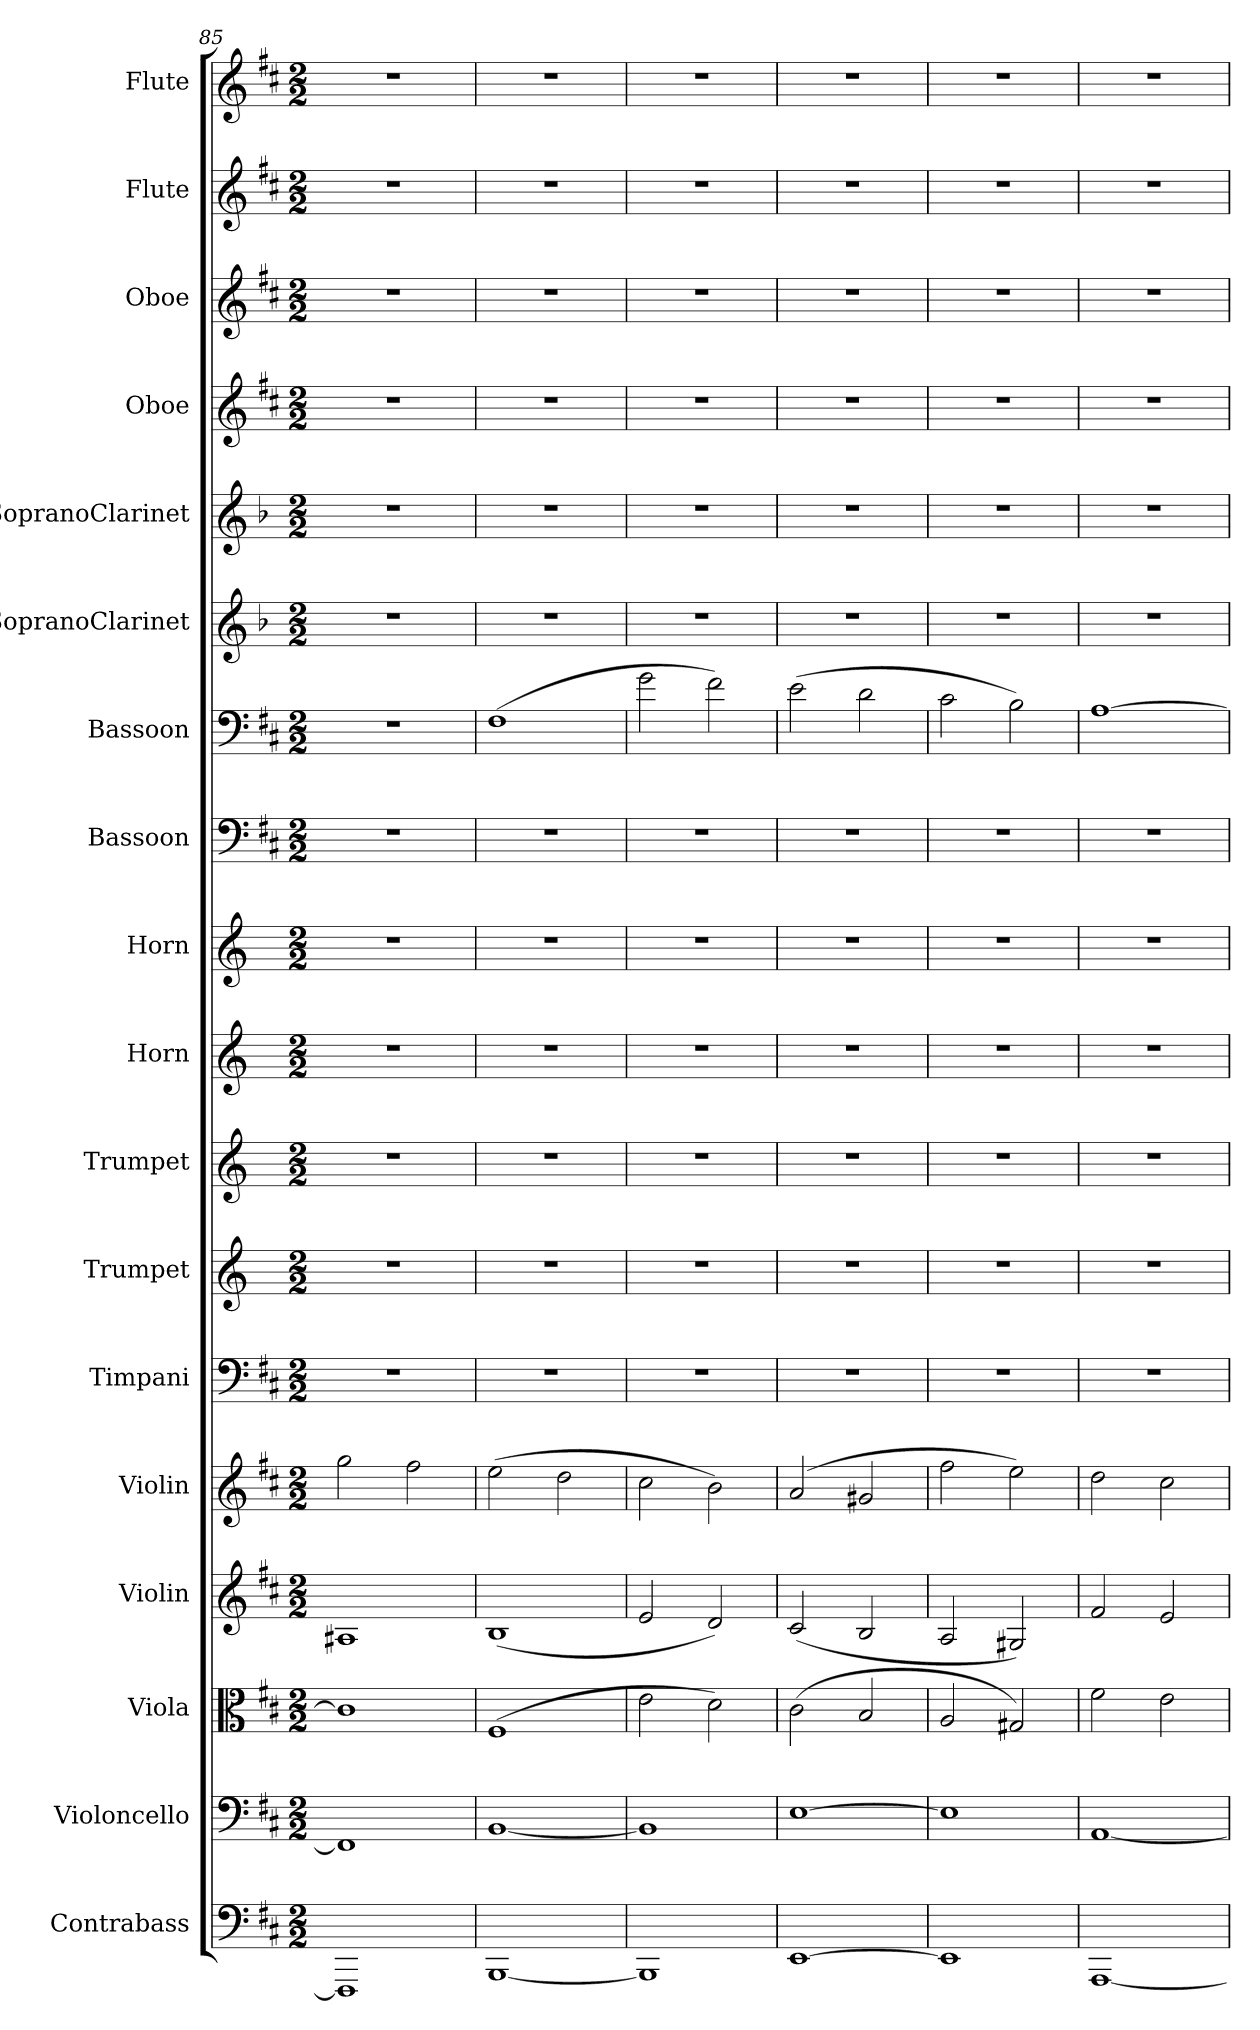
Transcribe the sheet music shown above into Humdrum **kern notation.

**kern	**kern	**kern	**kern	**kern	**kern	**kern	**kern	**kern	**kern	**kern	**kern	**kern	**kern	**kern	**kern	**kern	**kern
*part18	*part17	*part16	*part15	*part14	*part13	*part12	*part11	*part10	*part9	*part8	*part7	*part6	*part5	*part4	*part3	*part2	*part1
*staff18	*staff17	*staff16	*staff15	*staff14	*staff13	*staff12	*staff11	*staff10	*staff9	*staff8	*staff7	*staff6	*staff5	*staff4	*staff3	*staff2	*staff1
*I"Contrabass	*I"Violoncello	*I"Viola	*I"Violin	*I"Violin	*I"Timpani	*I"Trumpet	*I"Trumpet	*I"Horn	*I"Horn	*I"Bassoon	*I"Bassoon	*I"SopranoClarinet	*I"SopranoClarinet	*I"Oboe	*I"Oboe	*I"Flute	*I"Flute
*I'Cb	*I'Vc	*I'Vla	*I'Vln	*I'Vln	*I'Timp	*I'Tpt	*I'Tpt	*I'Hn	*I'Hn	*I'Bsn	*I'Bsn	*	*	*I'Ob	*I'Ob	*I'Fl	*I'Fl
*clefF4	*clefF4	*clefC3	*clefG2	*clefG2	*clefF4	*clefG2	*clefG2	*clefG2	*clefG2	*clefF4	*clefF4	*clefG2	*clefG2	*clefG2	*clefG2	*clefG2	*clefG2
*k[f#c#]	*k[f#c#]	*k[f#c#]	*k[f#c#]	*k[f#c#]	*k[f#c#]	*k[]	*k[]	*k[]	*k[]	*k[f#c#]	*k[f#c#]	*k[b-]	*k[b-]	*k[f#c#]	*k[f#c#]	*k[f#c#]	*k[f#c#]
*M2/2	*M2/2	*M2/2	*M2/2	*M2/2	*M2/2	*M2/2	*M2/2	*M2/2	*M2/2	*M2/2	*M2/2	*M2/2	*M2/2	*M2/2	*M2/2	*M2/2	*M2/2
=85	=85	=85	=85	=85	=85	=85	=85	=85	=85	=85	=85	=85	=85	=85	=85	=85	=85
1FFF#/]	1FF#/]	1c#\]	1A#X/	2gg\	1r	1r	1r	1r	1r	1r	1r	1r	1r	1r	1r	1r	1r
.	.	.	.	2ff#\	.	.	.	.	.	.	.	.	.	.	.	.	.
=86	=86	=86	=86	=86	=86	=86	=86	=86	=86	=86	=86	=86	=86	=86	=86	=86	=86
[1BBB/	[1BB/	(1F#/	(1B/	(2ee\	1r	1r	1r	1r	1r	1r	(1F#\	1r	1r	1r	1r	1r	1r
.	.	.	.	2dd\	.	.	.	.	.	.	.	.	.	.	.	.	.
=87	=87	=87	=87	=87	=87	=87	=87	=87	=87	=87	=87	=87	=87	=87	=87	=87	=87
1BBB/]	1BB/]	2e\	2e/	2cc#\	1r	1r	1r	1r	1r	1r	2g\	1r	1r	1r	1r	1r	1r
.	.	2d\)	2d/)	2b\)	.	.	.	.	.	.	2f#\)	.	.	.	.	.	.
=88	=88	=88	=88	=88	=88	=88	=88	=88	=88	=88	=88	=88	=88	=88	=88	=88	=88
[1EE\	[1E\	(2c#\	(2c#/	(2a/	1r	1r	1r	1r	1r	1r	(2e\	1r	1r	1r	1r	1r	1r
.	.	2B/	2B/	2g#X/	.	.	.	.	.	.	2d\	.	.	.	.	.	.
=89	=89	=89	=89	=89	=89	=89	=89	=89	=89	=89	=89	=89	=89	=89	=89	=89	=89
1EE\]	1E\]	2A/	2A/	2ff#\	1r	1r	1r	1r	1r	1r	2c#\	1r	1r	1r	1r	1r	1r
.	.	2G#X/)	2G#X/)	2ee\)	.	.	.	.	.	.	2B\)	.	.	.	.	.	.
=90	=90	=90	=90	=90	=90	=90	=90	=90	=90	=90	=90	=90	=90	=90	=90	=90	=90
[1AAA/	[1AA/	2f#\	2f#/	2dd\	1r	1r	1r	1r	1r	1r	[1A\	1r	1r	1r	1r	1r	1r
.	.	2e\	2e/	2cc#\	.	.	.	.	.	.	.	.	.	.	.	.	.
=	=	=	=	=	=	=	=	=	=	=	=	=	=	=	=	=	=
*-	*-	*-	*-	*-	*-	*-	*-	*-	*-	*-	*-	*-	*-	*-	*-	*-	*-
